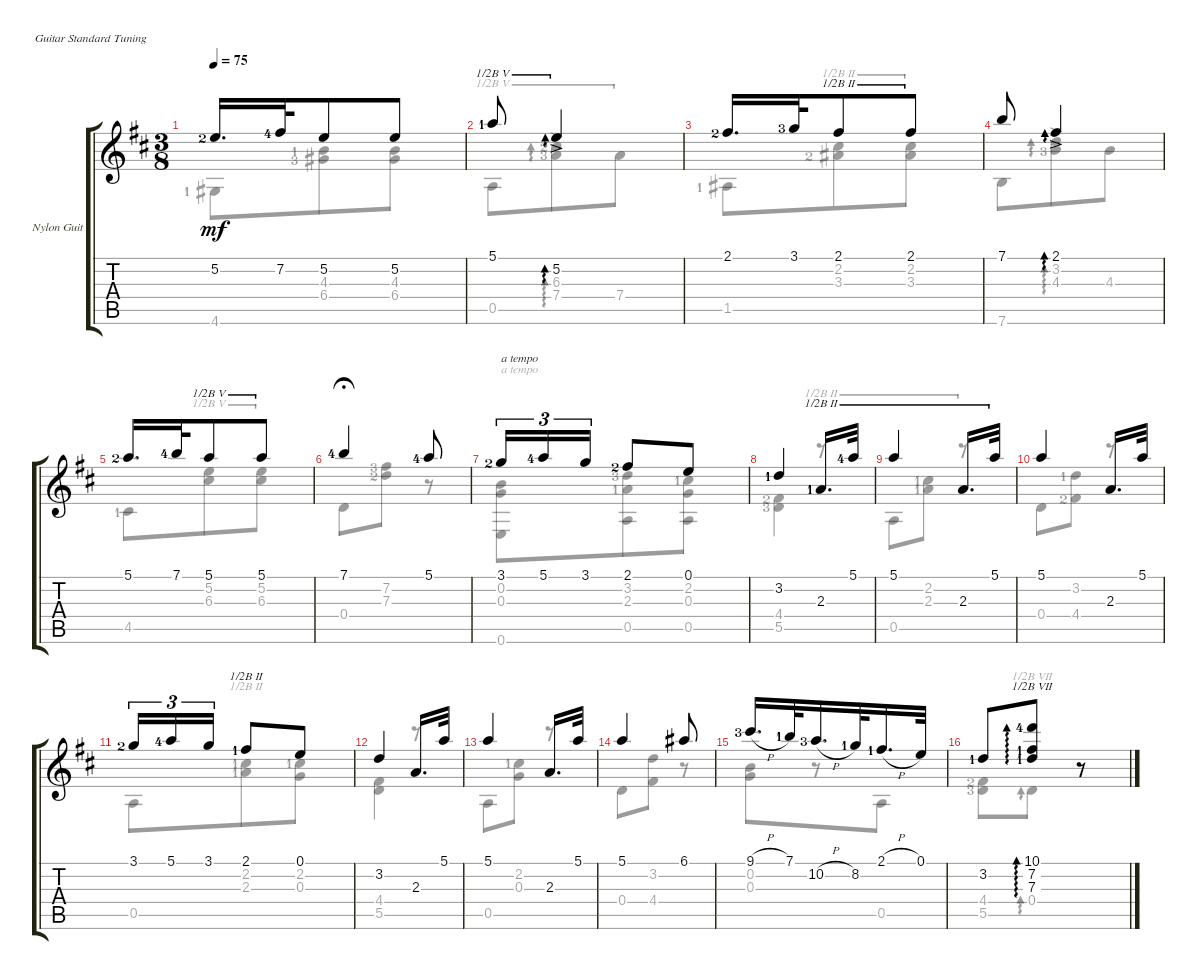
\defaultSystemsLayout 4
\bracketExtendMode groupsimilarinstruments
\firstSystemTrackNameOrientation horizontal
\otherSystemsTrackNameOrientation horizontal
\track ("Nylon Guitar" "Nylon Guit") {instrument acousticguitarsteel}
\staff {score tabs}
\tuning (E4 B3 G3 D3 A2 E2)
\voice
\ts (3 8)
\tempo 75
\clef g2
\scale
0.547143
\ks d
5.2{lf 3}.16{d dy mf} 7.2{lf 5}.32 5.2.8 5.2.8 |
\scale
0.201429 5.1{lf 2}.8{barre (5 half)} 5.2{ac}.4{ad 0 barre (5 half)} |
\scale
0.547143 2.1{lf 3}.16{d} 3.1{lf 4}.32 2.1.8{barre (2 half)} 2.1.8{barre (2 half)} |
\scale
0.182857 7.1.8 2.1{ac}.4{ad 0} |
\scale
0.27 5.1{lf 3}.16{d} 7.1{lf 5}.32 5.1.8{barre (5 half)} 5.1.8{barre (5 half)} |
\scale
0.205882 7.1{lf 5}.4{fermata (medium 0.4)} 5.1{lf 5}.8 |
\scale
0.423529 3.1{lf 3}.16{tu (3 2) txt "a tempo"} 5.1{lf 5}.16{tu (3 2)} 3.1.16{tu (3 2)} 2.1{lf 3}.8 0.1.8 |
\scale
0.370588 3.2{lf 2}.4 2.3{lf 2}.16{d barre (2 half)} 5.1{lf 5}.32{barre (2 half)} |
\scale
0.309859 5.1.4{barre (2 half)} 2.3.16{d barre (2 half)} 5.1.32{barre (2 half)} |
\scale
0.309859 5.1.4 2.3.16{d} 5.1.32 |
\scale
0.380282 3.1{lf 3}.16{tu (3 2)} 5.1{lf 5}.16{tu (3 2)} 3.1.16{tu (3 2)} 2.1{lf 2}.8{barre (2 half)} 0.1.8 |
\scale
0.401826 3.2.4 2.3.16{d} 5.1.32 |
\scale
0.401826 5.1.4 2.3.16{d} 5.1.32 |
\scale
0.196347 5.1.4 6.1.8 |
\scale
0.697183 9.1{h lf 4}.16{d} 7.1{lf 2}.32 10.2{h lf 4}.16{d} 8.2{lf 2}.32 2.1{h lf 2}.16{d} 0.1.32 |
\scale
0.302817 3.2{lf 2}.8 (10.1{lf 5} 7.2{lf 2} 7.3{lf 2}).8{ad 0 barre (7 half)} r.8
\voice
\clef g2
\ottava regular
\simile none
\scale
0.547143
\ks d
4.6{lf 2}.8{dy mf} (4.3{lf 2} 6.4{lf 4}).8 (6.4 4.3).8 |
\scale
0.201429 0.5.8{barre (5 half)} (6.3{ac lf 3} 7.4{ac lf 4}).8{ad 0 barre (5 half)} 7.4.8{barre (5 half)} |
\scale
0.547143 1.5{lf 2}.8 (2.2 3.3{lf 3}).8{barre (2 half)} (2.2 3.3).8{barre (2 half)} |
\scale
0.182857 7.6.8 (3.2{ac} 4.3{ac lf 4}).8{ad 0} 4.3.8 |
\scale
0.27 4.5{lf 2}.8 (5.2 6.3).8{barre (5 half)} (6.3 5.2).8{barre (5 half)} |
\scale
0.205882 0.4.8{fermata (medium 0.4)} (7.2{lf 4} 7.3{lf 3}).8 r.8 |
\scale
0.423529 (0.2 0.3 0.6).8{txt "a tempo"} (0.5 3.2{lf 4} 2.3{lf 2}).8 (2.2{lf 2} 0.3 0.5).8 |
\scale
0.370588 (4.4{lf 3} 5.5{lf 4}).4 r.8{barre (2 half)} |
\scale
0.309859 0.5.8{barre (2 half)} (2.2{lf 2} 2.3{lf 2}).8{barre (2 half)} r.8{barre (2 half)} |
\scale
0.309859 0.4.8 (3.2{lf 2} 4.4{lf 3}).8 r.8 |
\scale
0.380282 0.5.8 (2.2{lf 2} 2.3{lf 2}).8{barre (2 half)} (2.2{lf 2} 0.3).8 |
\scale
0.401826 (4.4 5.5).4 r.8 |
\scale
0.401826 0.5.8 (2.2{lf 2} 0.3).8 r.8 |
\scale
0.196347 0.4.8 (3.2 4.4).8 r.8 |
\scale
0.697183 (0.2 0.3).8 r.8 0.5.8 |
\scale
0.302817 (4.4{lf 3} 5.5{lf 4}).8 0.4.8{ad 0 barre (7 half)} r.8
